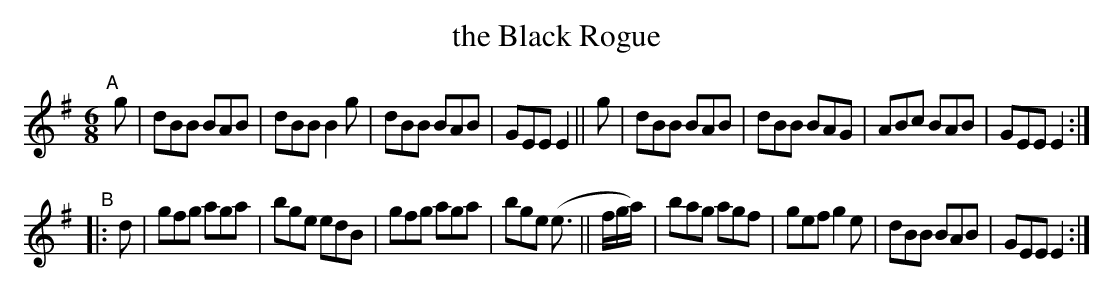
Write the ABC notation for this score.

X:1
T: the Black Rogue
M: 6/8
L: 1/8
K: Em
"^A"\
[|]g | dBB BAB | dBB B2g | dBB BAB | GEE E2 \
|| g | dBB BAB | dBB BAG | ABc BAB | GEE E2 :|
"^B"\
|: d | gfg aga | bge edB | gfg aga | bge (e> \
|| fg/a/) | bag agf | gef g2e | dBB BAB | GEE E2 :|
